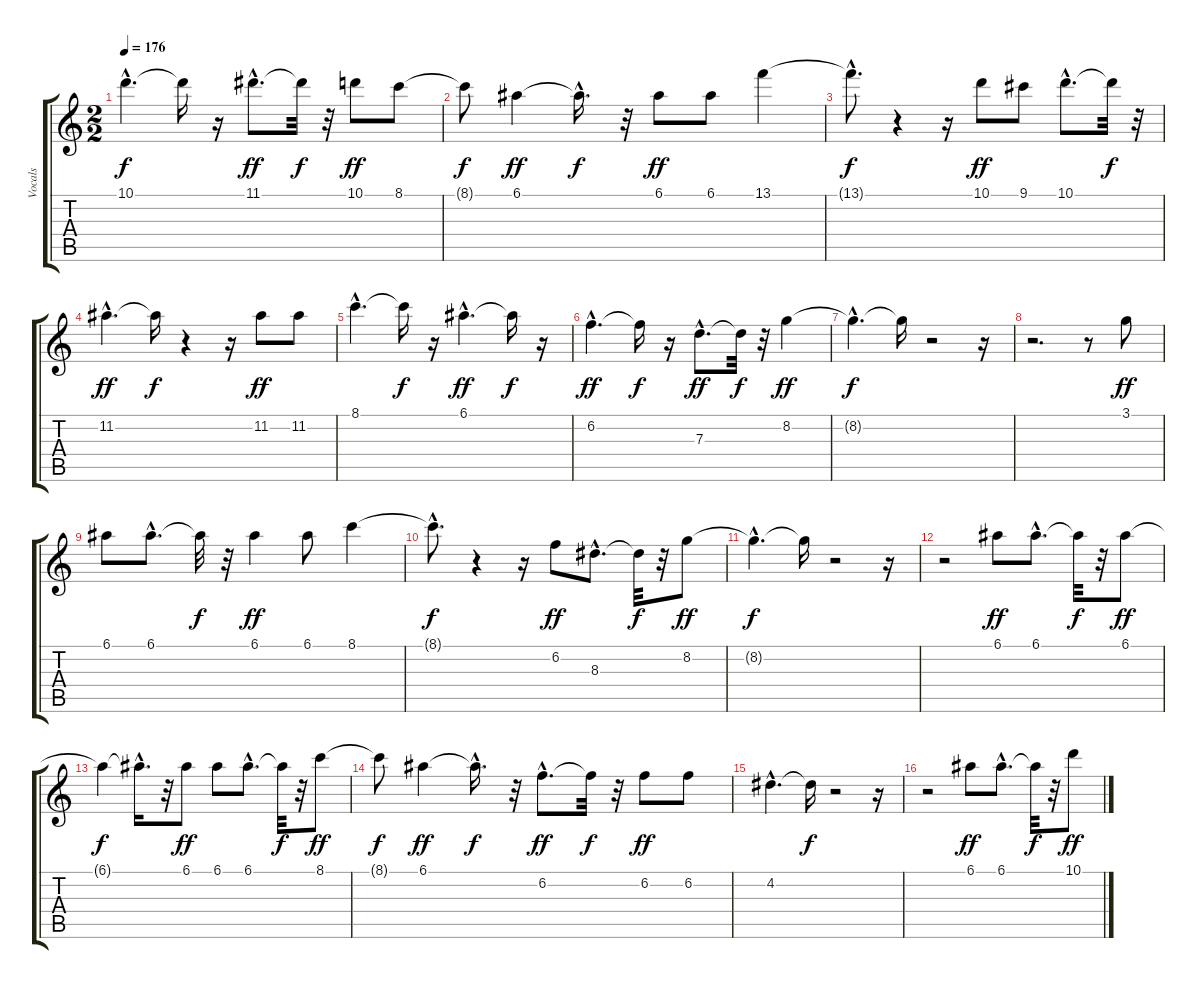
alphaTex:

\track ("Vocals" "Vocals") {instrument electricguitarjazz}
\staff {score tabs}
\tuning (E4 B3 G3 D3 A2 E2) {hide}
\ts (2 2)
\tempo 176
\clef g2
\ks c
10.1{hac t}.4{d dy f} 10.1{t}.16 r.16 11.1{hac}.8{d dy ff} 11.1{t}.32{dy f} r.32 10.1.8{dy ff} 8.1.8 |
8.1{t}.8{dy f} 6.1.4{dy ff} 6.1{hac t}.16{d dy f} r.32 6.1.8{dy ff} 6.1.8 13.1.4 |
13.1{hac t}.8{d dy f} r.4 r.16 10.1.8{dy ff} 9.1.8 10.1{hac}.8{d} 10.1{t}.32{dy f} r.32 |
11.2{hac}.4{d dy ff} 11.2{t}.16{dy f} r.4 r.16 11.2.8{dy ff} 11.2.8 |
8.1{hac}.4{d} 8.1{t}.16{dy f} r.16 6.1{hac}.4{d dy ff} 6.1{t}.16{dy f} r.16 |
6.2{hac}.4{d dy ff} 6.2{t}.16{dy f} r.16 7.3{hac}.8{d dy ff} 7.3{t}.32{dy f} r.32 8.2.4{dy ff} |
8.2{hac t}.4{d dy f} 8.2{t}.16 r.2 r.16 |
r.2{d} r.8 3.1.8{dy ff} |
6.1.8 6.1{hac}.8{d} 6.1{t}.32{dy f} r.32 6.1.4{dy ff} 6.1.8 8.1.4 |
8.1{hac t}.8{d dy f} r.4 r.16 6.2.8{dy ff} 8.3{hac}.8{d} 8.3{t}.32{dy f} r.32 8.2.8{dy ff} |
8.2{hac t}.4{d dy f} 8.2{t}.16 r.2 r.16 |
r.2 6.1.8{dy ff} 6.1{hac}.8{d} 6.1{t}.32{dy f} r.32 6.1.8{dy ff} |
6.1{t}.4{dy f} 6.1{hac t}.16{d} r.32 6.1.8{dy ff} 6.1.8 6.1{hac}.8{d} 6.1{t}.32{dy f} r.32 8.1.8{dy ff} |
8.1{t}.8{dy f} 6.1.4{dy ff} 6.1{hac t}.16{d dy f} r.32 6.2{hac}.8{d dy ff} 6.2{t}.32{dy f} r.32 6.2.8{dy ff} 6.2.8 |
4.2{hac}.4{d} 4.2{t}.16{dy f} r.2 r.16 |
r.2 6.1.8{dy ff} 6.1{hac}.8{d} 6.1{t}.32{dy f} r.32 10.1.8{dy ff}
